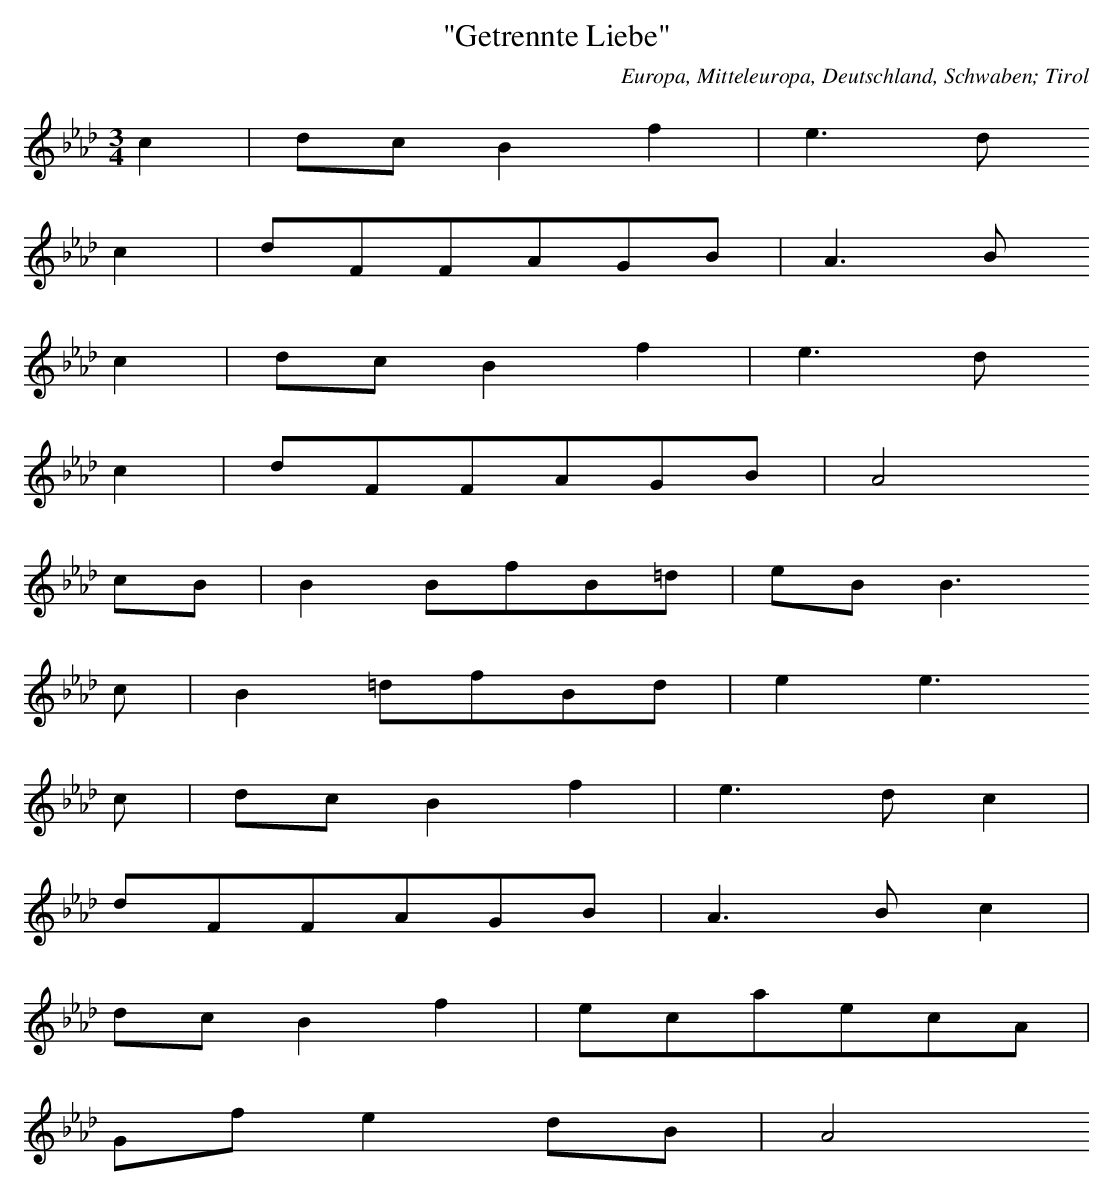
X:1
T: "Getrennte Liebe"
O: Europa, Mitteleuropa, Deutschland, Schwaben; Tirol
M: 3/4
L: 1/8
K: Ab
c2 | dcB2f2 | e3d
c2 | dFFAGB | A3B
c2 | dcB2f2 | e3d
c2 | dFFAGB | A4
cB | B2BfB=d | eBB3
c | B2=dfBd | e2e3
c | dcB2f2 | e3dc2 |
dFFAGB | A3Bc2 |
dcB2f2 | ecaecA |
Gfe2dB | A4
